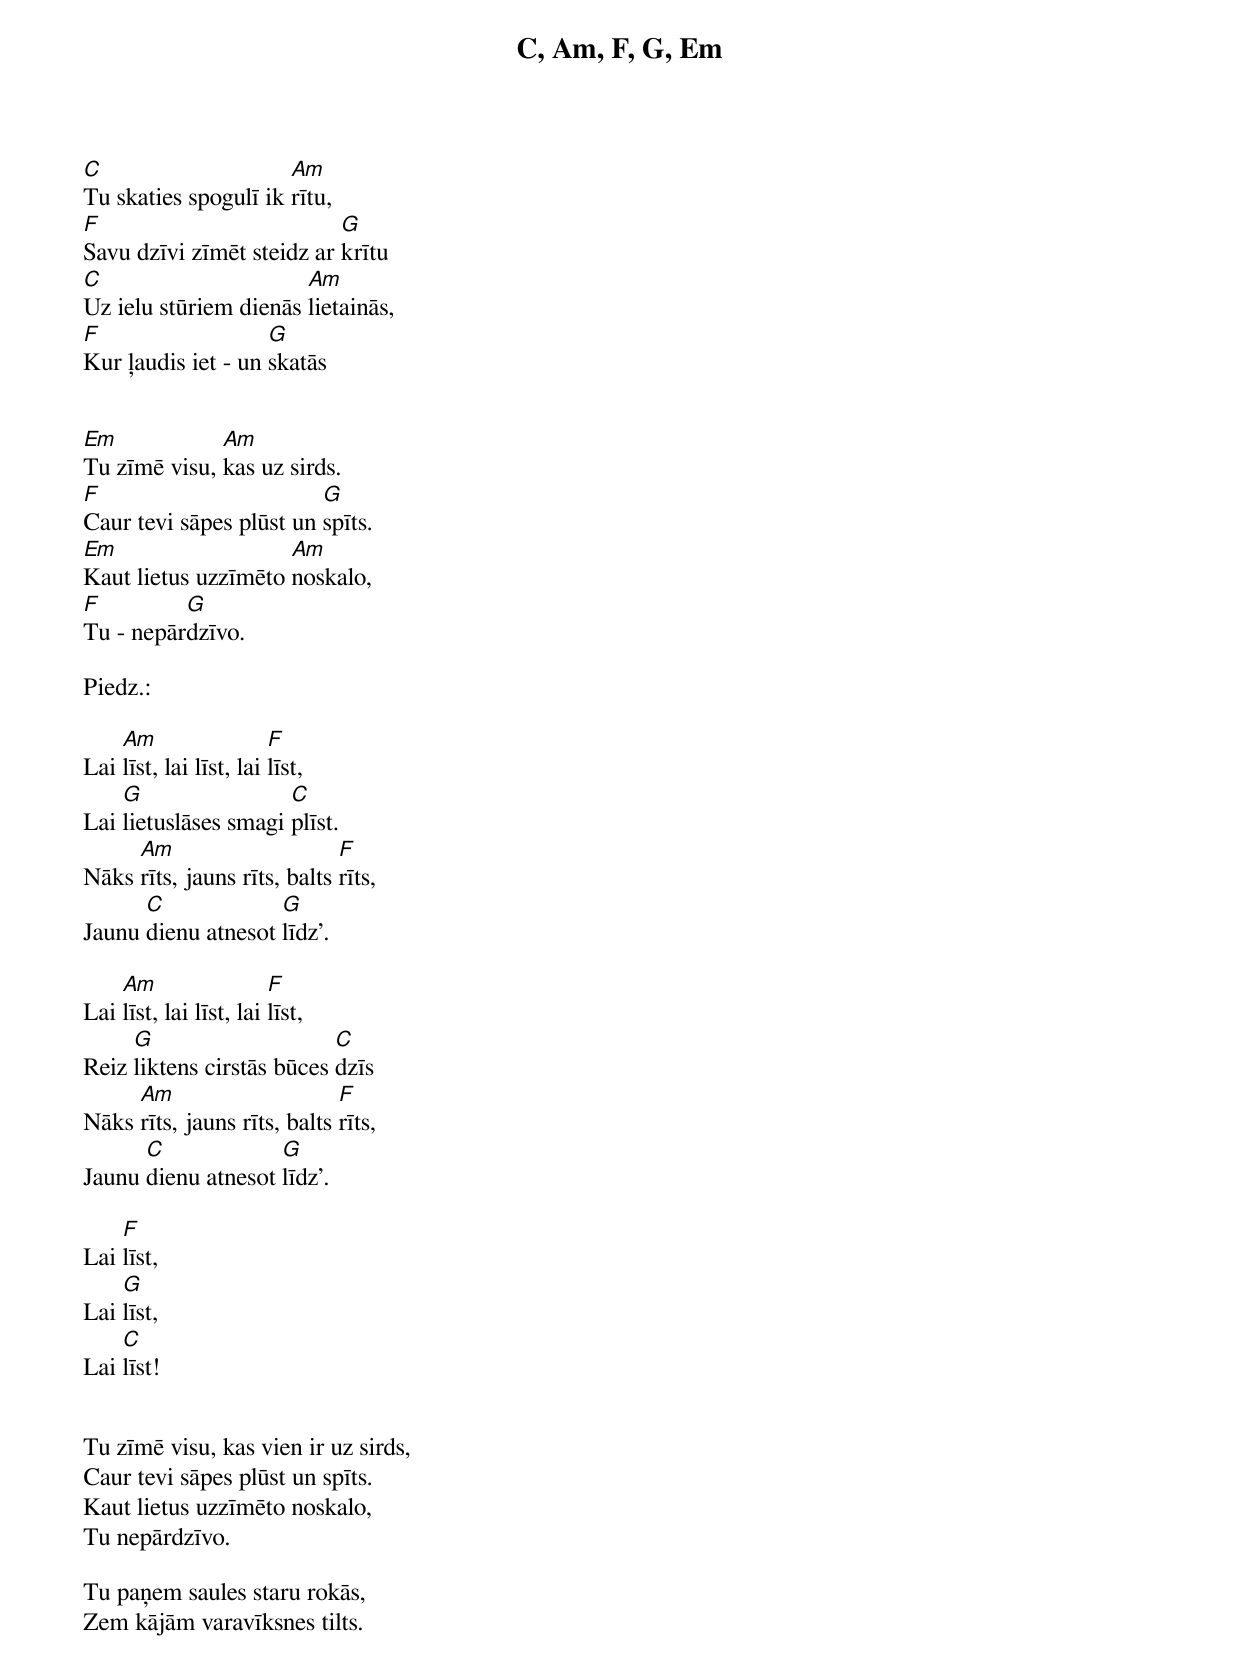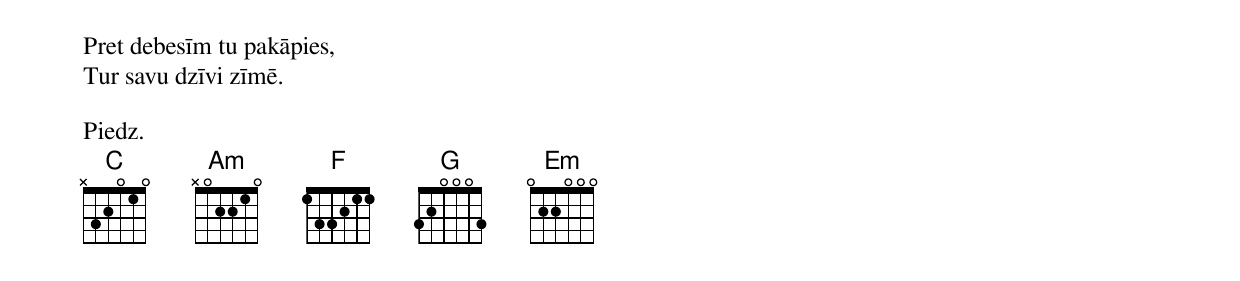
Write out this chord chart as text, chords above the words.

C, Am, F, G, Em

C                     Am
Tu skaties spogulī ik rītu,
F                          G
Savu dzīvi zīmēt steidz ar krītu
C                      Am
Uz ielu stūriem dienās lietainās,
F                   G
Kur ļaudis iet - un skatās


Em            Am
Tu zīmē visu, kas uz sirds.
F                        G
Caur tevi sāpes plūst un spīts.
Em                   Am
Kaut lietus uzzīmēto noskalo,
F         G
Tu - nepārdzīvo.

Piedz.:

    Am                  F
Lai līst, lai līst, lai līst,
    G                 C
Lai lietuslāses smagi plīst.
     Am                      F
Nāks rīts, jauns rīts, balts rīts,
      C             G
Jaunu dienu atnesot līdz'.

    Am                  F
Lai līst, lai līst, lai līst,
     G                     C
Reiz liktens cirstās būces dzīs
     Am                      F
Nāks rīts, jauns rīts, balts rīts,
      C             G
Jaunu dienu atnesot līdz'.

    F
Lai līst,
    G
Lai līst,
    C
Lai līst!


Tu zīmē visu, kas vien ir uz sirds,
Caur tevi sāpes plūst un spīts.
Kaut lietus uzzīmēto noskalo,
Tu nepārdzīvo.

Tu paņem saules staru rokās,
Zem kājām varavīksnes tilts.
Pret debesīm tu pakāpies,
Tur savu dzīvi zīmē.

Piedz.
